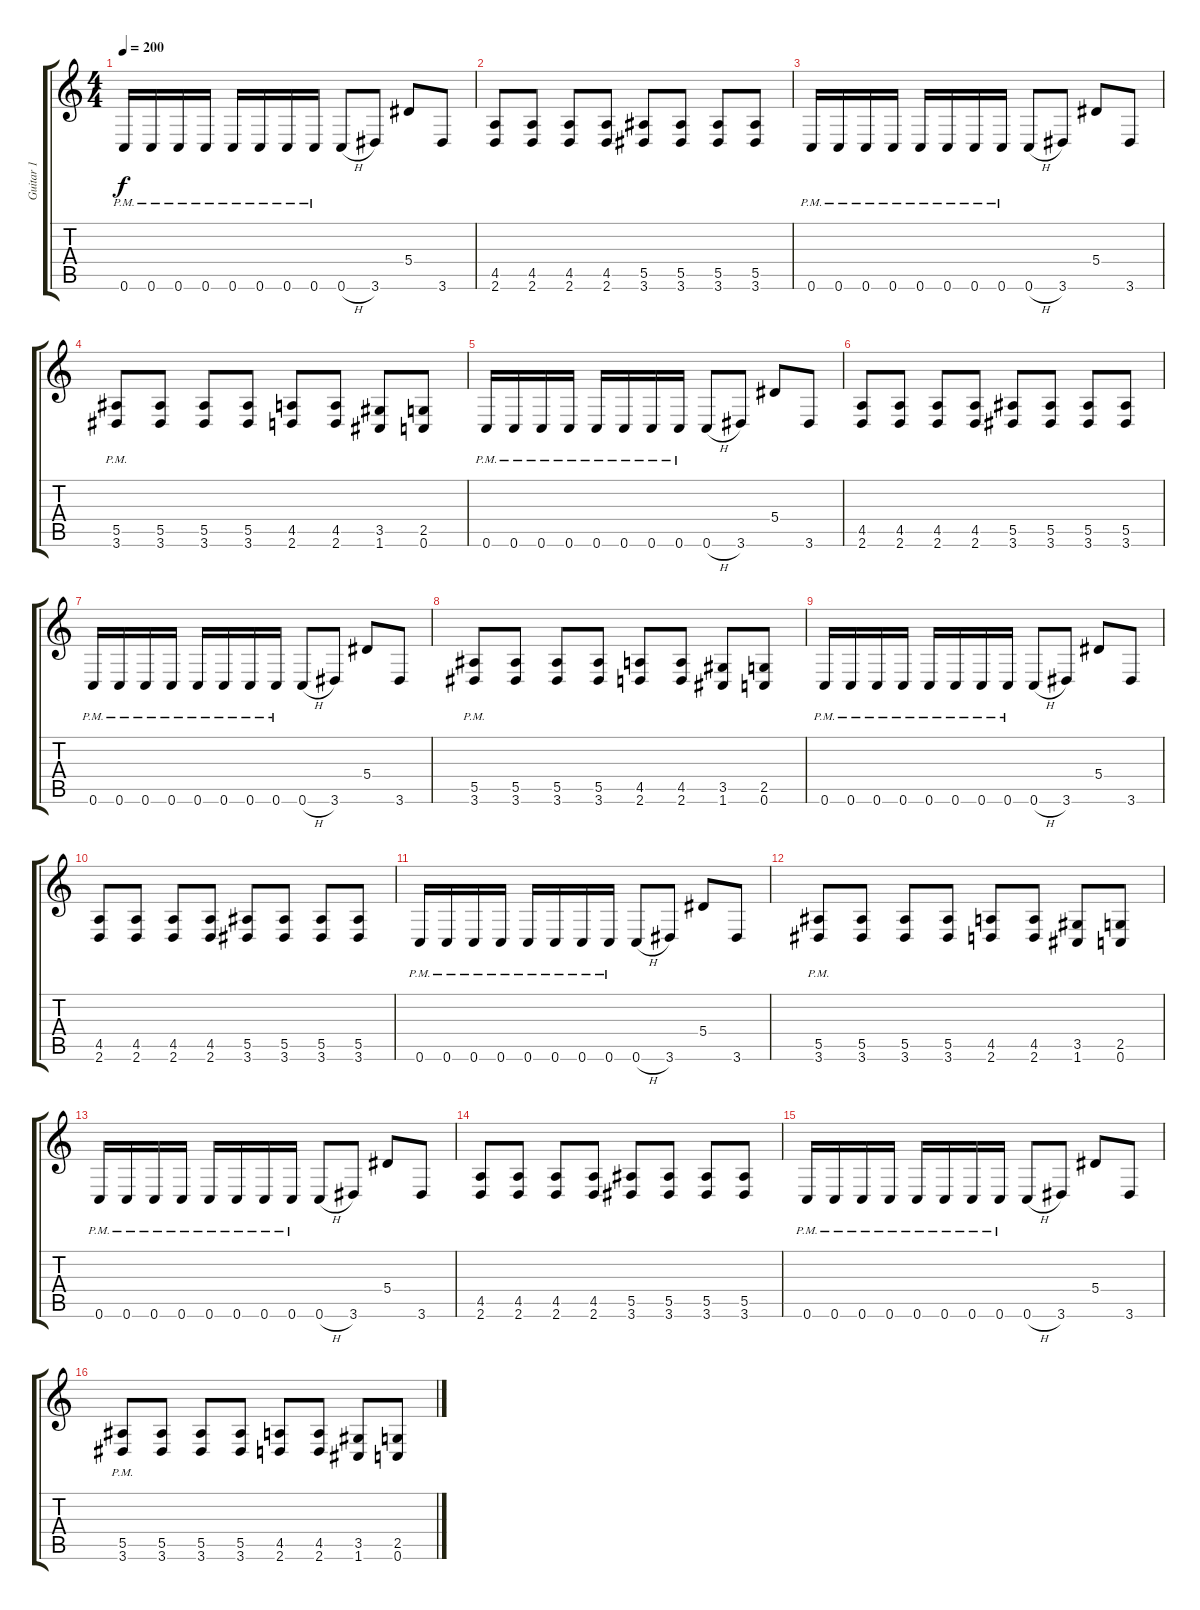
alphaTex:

\track ("Guitar 1" "Guitar 1") {instrument distortionguitar}
\staff {score tabs}
\tuning (C4 G3 Eb3 Bb2 F2 C2) {hide}
\ts (4 4)
\tempo 200
\clef g2
\ks c
0.6{pm}.16{dy f} 0.6{pm}.16 0.6{pm}.16 0.6{pm}.16 0.6{pm}.16 0.6{pm}.16 0.6{pm}.16 0.6{pm}.16 0.6{h}.8 3.6.8 5.4.8 3.6.8 |
(4.5 2.6).8 (4.5 2.6).8 (4.5 2.6).8 (4.5 2.6).8 (5.5 3.6).8 (5.5 3.6).8 (5.5 3.6).8 (5.5 3.6).8 |
0.6{pm}.16 0.6{pm}.16 0.6{pm}.16 0.6{pm}.16 0.6{pm}.16 0.6{pm}.16 0.6{pm}.16 0.6{pm}.16 0.6{h}.8 3.6.8 5.4.8 3.6.8 |
(5.5{pm} 3.6{pm}).8 (5.5 3.6).8 (5.5 3.6).8 (5.5 3.6).8 (4.5 2.6).8 (4.5 2.6).8 (3.5 1.6).8 (2.5 0.6).8 |
0.6{pm}.16 0.6{pm}.16 0.6{pm}.16 0.6{pm}.16 0.6{pm}.16 0.6{pm}.16 0.6{pm}.16 0.6{pm}.16 0.6{h}.8 3.6.8 5.4.8 3.6.8 |
(4.5 2.6).8 (4.5 2.6).8 (4.5 2.6).8 (4.5 2.6).8 (5.5 3.6).8 (5.5 3.6).8 (5.5 3.6).8 (5.5 3.6).8 |
0.6{pm}.16 0.6{pm}.16 0.6{pm}.16 0.6{pm}.16 0.6{pm}.16 0.6{pm}.16 0.6{pm}.16 0.6{pm}.16 0.6{h}.8 3.6.8 5.4.8 3.6.8 |
(5.5{pm} 3.6{pm}).8 (5.5 3.6).8 (5.5 3.6).8 (5.5 3.6).8 (4.5 2.6).8 (4.5 2.6).8 (3.5 1.6).8 (2.5 0.6).8 |
0.6{pm}.16 0.6{pm}.16 0.6{pm}.16 0.6{pm}.16 0.6{pm}.16 0.6{pm}.16 0.6{pm}.16 0.6{pm}.16 0.6{h}.8 3.6.8 5.4.8 3.6.8 |
(4.5 2.6).8 (4.5 2.6).8 (4.5 2.6).8 (4.5 2.6).8 (5.5 3.6).8 (5.5 3.6).8 (5.5 3.6).8 (5.5 3.6).8 |
0.6{pm}.16 0.6{pm}.16 0.6{pm}.16 0.6{pm}.16 0.6{pm}.16 0.6{pm}.16 0.6{pm}.16 0.6{pm}.16 0.6{h}.8 3.6.8 5.4.8 3.6.8 |
(5.5{pm} 3.6{pm}).8 (5.5 3.6).8 (5.5 3.6).8 (5.5 3.6).8 (4.5 2.6).8 (4.5 2.6).8 (3.5 1.6).8 (2.5 0.6).8 |
0.6{pm}.16 0.6{pm}.16 0.6{pm}.16 0.6{pm}.16 0.6{pm}.16 0.6{pm}.16 0.6{pm}.16 0.6{pm}.16 0.6{h}.8 3.6.8 5.4.8 3.6.8 |
(4.5 2.6).8 (4.5 2.6).8 (4.5 2.6).8 (4.5 2.6).8 (5.5 3.6).8 (5.5 3.6).8 (5.5 3.6).8 (5.5 3.6).8 |
0.6{pm}.16 0.6{pm}.16 0.6{pm}.16 0.6{pm}.16 0.6{pm}.16 0.6{pm}.16 0.6{pm}.16 0.6{pm}.16 0.6{h}.8 3.6.8 5.4.8 3.6.8 |
(5.5{pm} 3.6{pm}).8 (5.5 3.6).8 (5.5 3.6).8 (5.5 3.6).8 (4.5 2.6).8 (4.5 2.6).8 (3.5 1.6).8 (2.5 0.6).8
